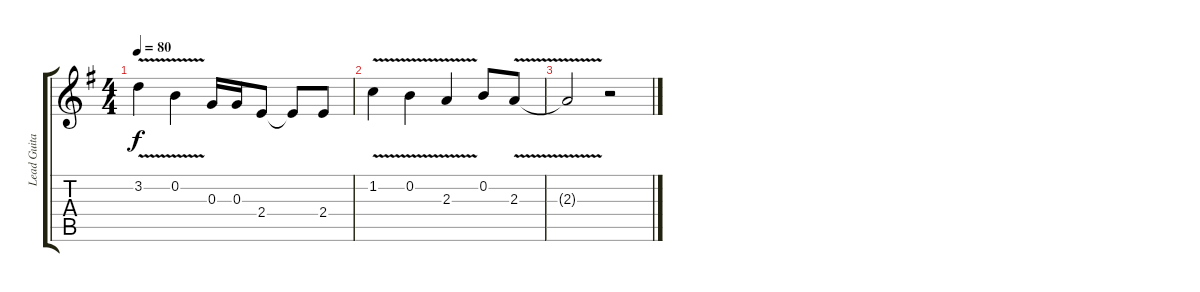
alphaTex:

\track ("Lead Guitar" "Lead Guita") {instrument distortionguitar}
\staff {score tabs}
\tuning (E4 B3 G3 D3 A2 E2) {hide}
\ts (4 4)
\tempo 80
\clef g2
\ks g
3.2{v}.4{dy f} 0.2{v}.4 0.3.16 0.3.16 2.4.8 2.4{t}.8 2.4.8 |
1.2{v}.4 0.2{v}.4 2.3{v}.4 0.2.8 2.3{v}.8 |
2.3{t}.2 r.2
